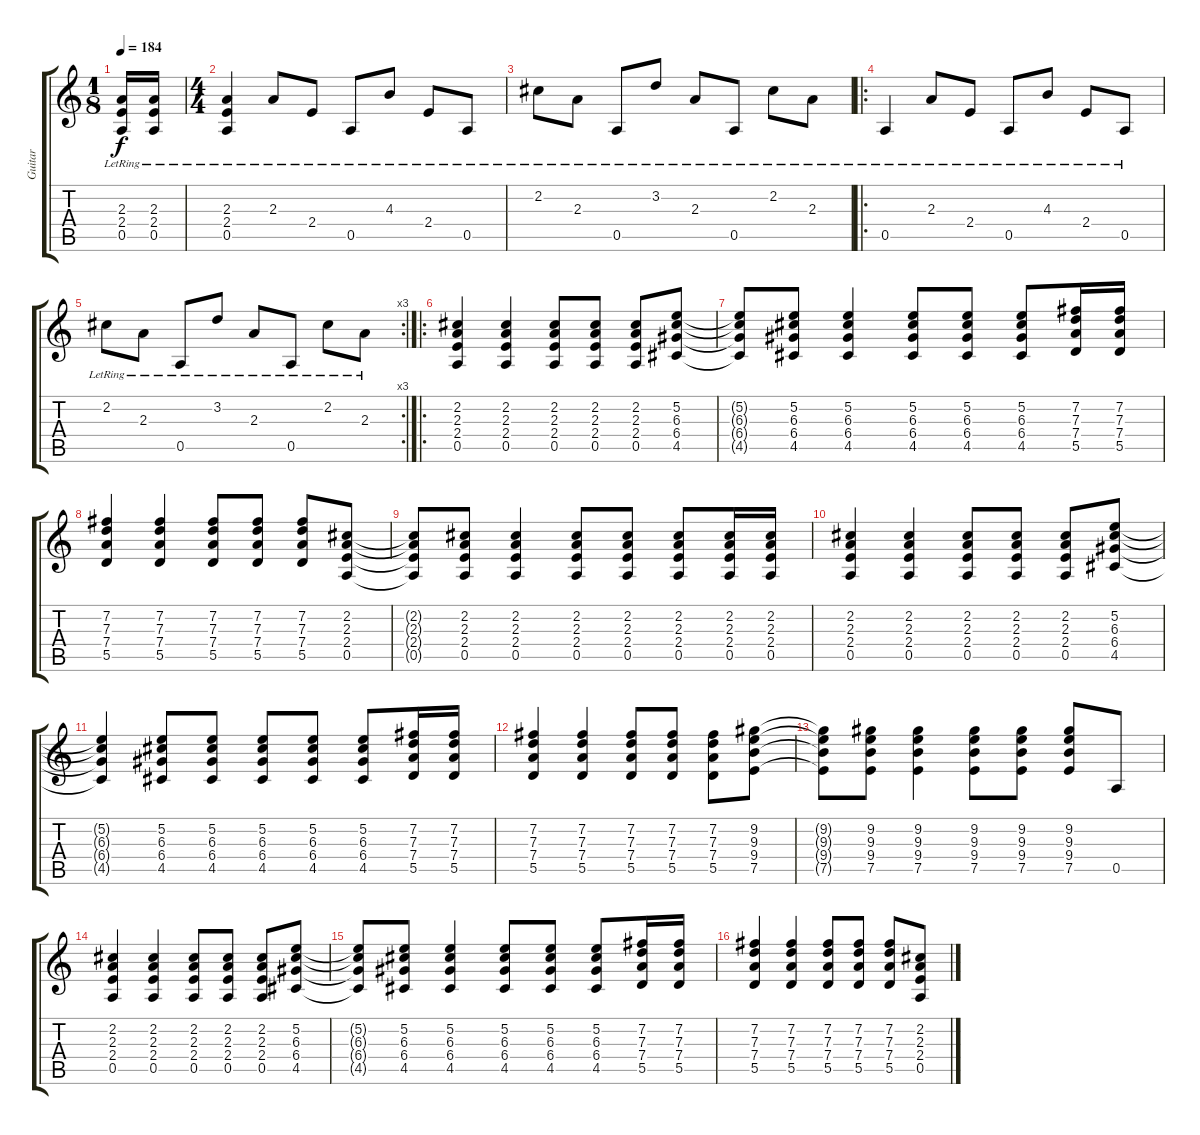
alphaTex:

\track ("Guitar" "Guitar") {instrument distortionguitar}
\staff {score tabs}
\tuning (E4 B3 G3 D3 A2 E2) {hide}
\ts (1 8)
\tempo 184
\clef g2
\ks c
(2.3{lr} 2.4{lr} 0.5{lr}).16{dy f instrument distortionguitar} (2.3{lr} 2.4{lr} 0.5{lr}).16 |
\ts (4 4)
(2.3{lr} 2.4{lr} 0.5{lr}).4 2.3{lr}.8 2.4{lr}.8 0.5{lr}.8 4.3{lr}.8 2.4{lr}.8 0.5{lr}.8 |
2.2{lr}.8 2.3{lr}.8 0.5{lr}.8 3.2{lr}.8 2.3{lr}.8 0.5{lr}.8 2.2{lr}.8 2.3{lr}.8 |
\ro
0.5{lr}.4 2.3{lr}.8 2.4{lr}.8 0.5{lr}.8 4.3{lr}.8 2.4{lr}.8 0.5{lr}.8 |
\rc 3
2.2{lr}.8 2.3{lr}.8 0.5{lr}.8 3.2{lr}.8 2.3{lr}.8 0.5{lr}.8 2.2{lr}.8 2.3{lr}.8 |
\ro
(2.2 2.3 2.4 0.5).4 (2.2 2.3 2.4 0.5).4 (2.2 2.3 2.4 0.5).8 (2.2 2.3 2.4 0.5).8 (2.2 2.3 2.4 0.5).8 (5.2 6.3 6.4 4.5).8 |
(5.2{t} 6.3{t} 6.4{t} 4.5{t}).8 (5.2 6.3 6.4 4.5).8 (5.2 6.3 6.4 4.5).4 (5.2 6.3 6.4 4.5).8 (5.2 6.3 6.4 4.5).8 (5.2 6.3 6.4 4.5).8 (7.2 7.3 7.4 5.5).16 (7.2 7.3 7.4 5.5).16 |
(7.2 7.3 7.4 5.5).4 (7.2 7.3 7.4 5.5).4 (7.2 7.3 7.4 5.5).8 (7.2 7.3 7.4 5.5).8 (7.2 7.3 7.4 5.5).8 (2.2 2.3 2.4 0.5).8 |
(2.2{t} 2.3{t} 2.4{t} 0.5{t}).8 (2.2 2.3 2.4 0.5).8 (2.2 2.3 2.4 0.5).4 (2.2 2.3 2.4 0.5).8 (2.2 2.3 2.4 0.5).8 (2.2 2.3 2.4 0.5).8 (2.2 2.3 2.4 0.5).16 (2.2 2.3 2.4 0.5).16 |
(2.2 2.3 2.4 0.5).4 (2.2 2.3 2.4 0.5).4 (2.2 2.3 2.4 0.5).8 (2.2 2.3 2.4 0.5).8 (2.2 2.3 2.4 0.5).8 (5.2 6.3 6.4 4.5).8 |
(5.2{t} 6.3{t} 6.4{t} 4.5{t}).4 (5.2 6.3 6.4 4.5).8 (5.2 6.3 6.4 4.5).8 (5.2 6.3 6.4 4.5).8 (5.2 6.3 6.4 4.5).8 (5.2 6.3 6.4 4.5).8 (7.2 7.3 7.4 5.5).16 (7.2 7.3 7.4 5.5).16 |
(7.2 7.3 7.4 5.5).4 (7.2 7.3 7.4 5.5).4 (7.2 7.3 7.4 5.5).8 (7.2 7.3 7.4 5.5).8 (7.2 7.3 7.4 5.5).8 (9.2 9.3 9.4 7.5).8 |
(9.2{t} 9.3{t} 9.4{t} 7.5{t}).8 (9.2 9.3 9.4 7.5).8 (9.2 9.3 9.4 7.5).4 (9.2 9.3 9.4 7.5).8 (9.2 9.3 9.4 7.5).8 (9.2 9.3 9.4 7.5).8 0.5.8 |
(2.2 2.3 2.4 0.5).4 (2.2 2.3 2.4 0.5).4 (2.2 2.3 2.4 0.5).8 (2.2 2.3 2.4 0.5).8 (2.2 2.3 2.4 0.5).8 (5.2 6.3 6.4 4.5).8 |
(5.2{t} 6.3{t} 6.4{t} 4.5{t}).8 (5.2 6.3 6.4 4.5).8 (5.2 6.3 6.4 4.5).4 (5.2 6.3 6.4 4.5).8 (5.2 6.3 6.4 4.5).8 (5.2 6.3 6.4 4.5).8 (7.2 7.3 7.4 5.5).16 (7.2 7.3 7.4 5.5).16 |
(7.2 7.3 7.4 5.5).4 (7.2 7.3 7.4 5.5).4 (7.2 7.3 7.4 5.5).8 (7.2 7.3 7.4 5.5).8 (7.2 7.3 7.4 5.5).8 (2.2 2.3 2.4 0.5).8
